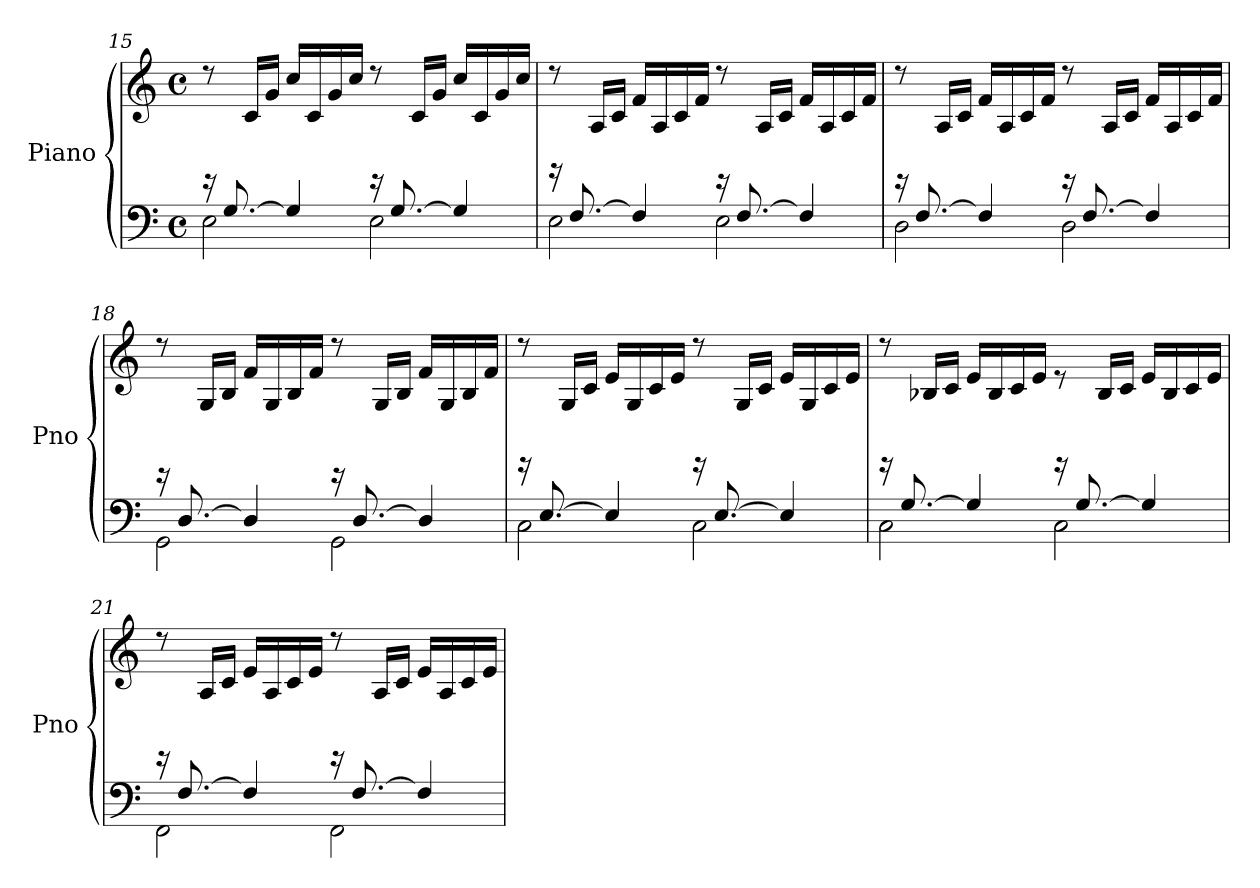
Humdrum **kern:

**kern	**kern
*part1	*part1
*staff2	*staff1
*I"Piano	*
*I'Pno	*
*clefF4	*clefG2
*k[]	*k[]
*M4/4	*M4/4
*met(c)	*met(c)
=15	=15
*^	*^
16ryy	2E\	8r	16rEE
[8.G/	.	.	4..ryy
.	.	16c/LL	.
.	.	16g/JJ	.
4G/]	.	16cc/LL	.
.	.	16c/	.
.	.	16g/	.
.	.	16cc/JJ	.
16ryy	2E\	8r	16rEE
[8.G/	.	.	4..ryy
.	.	16c/LL	.
.	.	16g/JJ	.
4G/]	.	16cc/LL	.
.	.	16c/	.
.	.	16g/	.
.	.	16cc/JJ	.
=16	=16	=16	=16
16ryy	2E\	8r	16rGG
[8.F/	.	.	4..ryy
.	.	16A/LL	.
.	.	16c/JJ	.
4F/]	.	16f/LL	.
.	.	16A/	.
.	.	16c/	.
.	.	16f/JJ	.
16ryy	2E\	8r	16rEE
[8.F/	.	.	4..ryy
.	.	16A/LL	.
.	.	16c/JJ	.
4F/]	.	16f/LL	.
.	.	16A/	.
.	.	16c/	.
.	.	16f/JJ	.
=17	=17	=17	=17
16ryy	2D\	8r	16rEE
[8.F/	.	.	4..ryy
.	.	16A/LL	.
.	.	16c/JJ	.
4F/]	.	16f/LL	.
.	.	16A/	.
.	.	16c/	.
.	.	16f/JJ	.
16ryy	2D\	8r	16rEE
[8.F/	.	.	4..ryy
.	.	16A/LL	.
.	.	16c/JJ	.
4F/]	.	16f/LL	.
.	.	16A/	.
.	.	16c/	.
.	.	16f/JJ	.
!!LO:PB:g=z	!!
=18	=18	=18	=18
16ryy	2GG\	8r	16rAAA
[8.D/	.	.	4..ryy
.	.	16G/LL	.
.	.	16B/JJ	.
4D/]	.	16f/LL	.
.	.	16G/	.
.	.	16B/	.
.	.	16f/JJ	.
16ryy	2GG\	8r	16rAAA
[8.D/	.	.	4..ryy
.	.	16G/LL	.
.	.	16B/JJ	.
4D/]	.	16f/LL	.
.	.	16G/	.
.	.	16B/	.
.	.	16f/JJ	.
=19	=19	=19	=19
16ryy	2C\	8r	16rCC
[8.E/	.	.	4..ryy
.	.	16G/LL	.
.	.	16c/JJ	.
4E/]	.	16e/LL	.
.	.	16G/	.
.	.	16c/	.
.	.	16e/JJ	.
16ryy	2C\	8r	16rCC
[8.E/	.	.	4..ryy
.	.	16G/LL	.
.	.	16c/JJ	.
4E/]	.	16e/LL	.
.	.	16G/	.
.	.	16c/	.
.	.	16e/JJ	.
=20	=20	=20	=20
16ryy	2C\	8r	16rCC
[8.G/	.	.	4..ryy
.	.	16B-X/LL	.
.	.	16c/JJ	.
4G/]	.	16e/LL	.
.	.	16B-/	.
.	.	16c/	.
.	.	16e/JJ	.
16ryy	2C\	8re	16rCC
[8.G/	.	.	4..ryy
.	.	16B-/LL	.
.	.	16c/JJ	.
4G/]	.	16e/LL	.
.	.	16B-/	.
.	.	16c/	.
.	.	16e/JJ	.
!!LO:LB:g=z	!!
=21	=21	=21	=21
16ryy	2FF\	8r	16rCC
[8.F/	.	.	4..ryy
.	.	16A/LL	.
.	.	16c/JJ	.
4F/]	.	16e/LL	.
.	.	16A/	.
.	.	16c/	.
.	.	16e/JJ	.
16ryy	2FF\	8r	16rCC
[8.F/	.	.	4..ryy
.	.	16A/LL	.
.	.	16c/JJ	.
4F/]	.	16e/LL	.
.	.	16A/	.
.	.	16c/	.
.	.	16e/JJ	.
*v	*v	*	*
*	*v	*v
=	=
*-	*-
